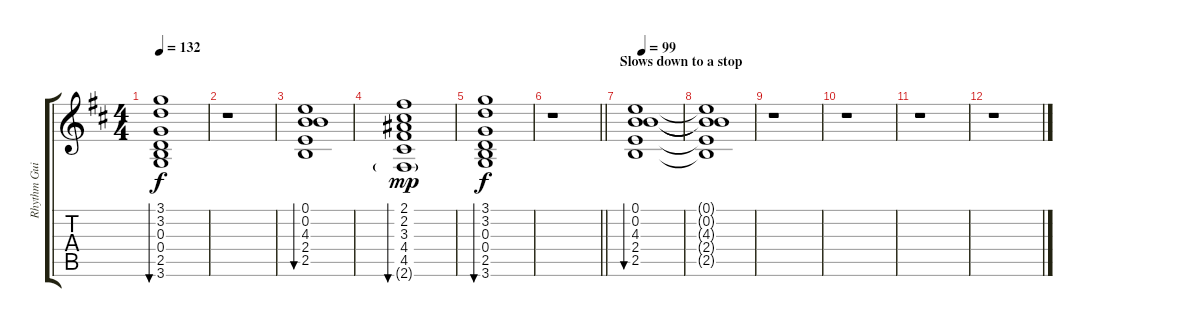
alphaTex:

\track ("Rhythm Guitar - 12 string " "Rhythm Gui") {instrument acousticguitarsteel}
\staff {score tabs}
\tuning (E4 B3 G3 D3 A2 E2) {hide}
\ts (4 4)
\tempo 132
\clef g2
\ks d
(3.1 3.2 0.3 0.4 2.5 3.6).1{bu 240 dy f} |
r.1 |
(0.1 0.2 4.3 2.4 2.5).1{bu 240} |
(2.1 2.2 3.3 4.4 4.5 2.6{g}).1{bu 240 dy mp} |
(3.1 3.2 0.3 0.4 2.5 3.6).1{bu 240 dy f} |
\barLineRight lightlight
r.1 |
\section ("" "Slows down to a stop")
\tempo 99
(0.1 0.2 4.3 2.4 2.5).1{bu 240} |
(0.1{t} 0.2{t} 4.3{t} 2.4{t} 2.5{t}).1 |
r.1 |
r.1 |
r.1 |
r.1
